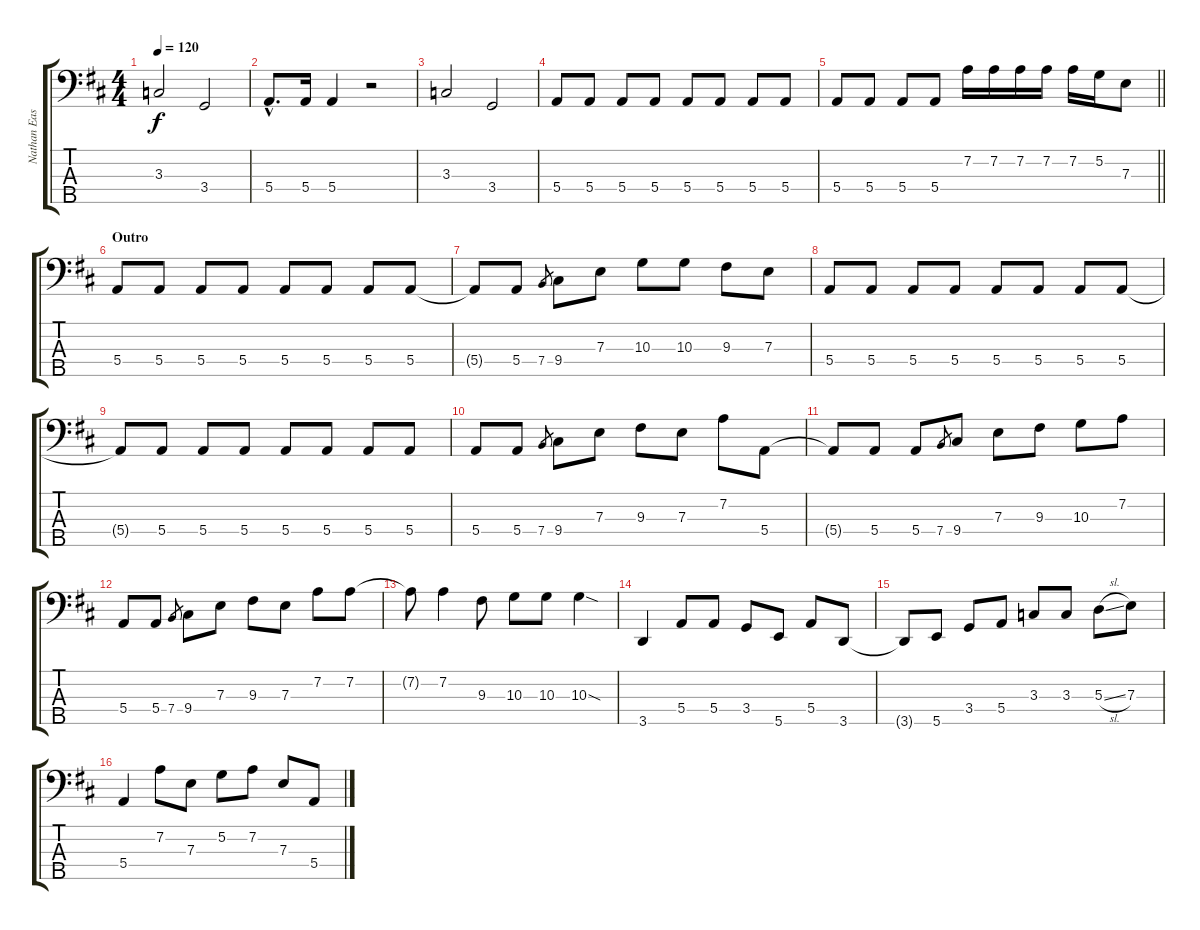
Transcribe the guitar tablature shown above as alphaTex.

\track ("Nathan East Bass" "Nathan Eas") {instrument electricbassfinger}
\staff {score tabs}
\tuning (G2 D2 A1 E1 B0) {hide}
\ts (4 4)
\tempo 120
\clef f4
\ks d
3.3.2{dy f} 3.4.2 |
5.4{hac}.8{d} 5.4.16 5.4.4 r.2 |
3.3.2 3.4.2 |
5.4.8 5.4.8 5.4.8 5.4.8 5.4.8 5.4.8 5.4.8 5.4.8 |
\barLineRight lightlight
5.4.8 5.4.8 5.4.8 5.4.8 7.2.16 7.2.16 7.2.16 7.2.16 7.2.16 5.2.16 7.3.8 |
\section ("" "Outro")
5.4.8 5.4.8 5.4.8 5.4.8 5.4.8 5.4.8 5.4.8 5.4.8 |
5.4{t}.8 5.4.8 7.4.8{gr} 9.4.8 7.3.8 10.3.8 10.3.8 9.3.8 7.3.8 |
5.4.8 5.4.8 5.4.8 5.4.8 5.4.8 5.4.8 5.4.8 5.4.8 |
5.4{t}.8 5.4.8 5.4.8 5.4.8 5.4.8 5.4.8 5.4.8 5.4.8 |
5.4.8 5.4.8 7.4.8{gr} 9.4.8 7.3.8 9.3.8 7.3.8 7.2.8 5.4.8 |
5.4{t}.8 5.4.8 5.4.8 7.4.8{gr} 9.4.8 7.3.8 9.3.8 10.3.8 7.2.8 |
5.4.8 5.4.8 7.4.8{gr} 9.4.8 7.3.8 9.3.8 7.3.8 7.2.8 7.2.8 |
7.2{t}.8 7.2.4 9.3.8 10.3.8 10.3.8 10.3{sod}.4 |
3.5.4 5.4.8 5.4.8 3.4.8 5.5.8 5.4.8 3.5.8 |
3.5{t}.8 5.5.8 3.4.8 5.4.8 3.3.8 3.3.8 5.3{sl}.8 7.3.8 |
5.4.4 7.2.8 7.3.8 5.2.8 7.2.8 7.3.8 5.4.8
